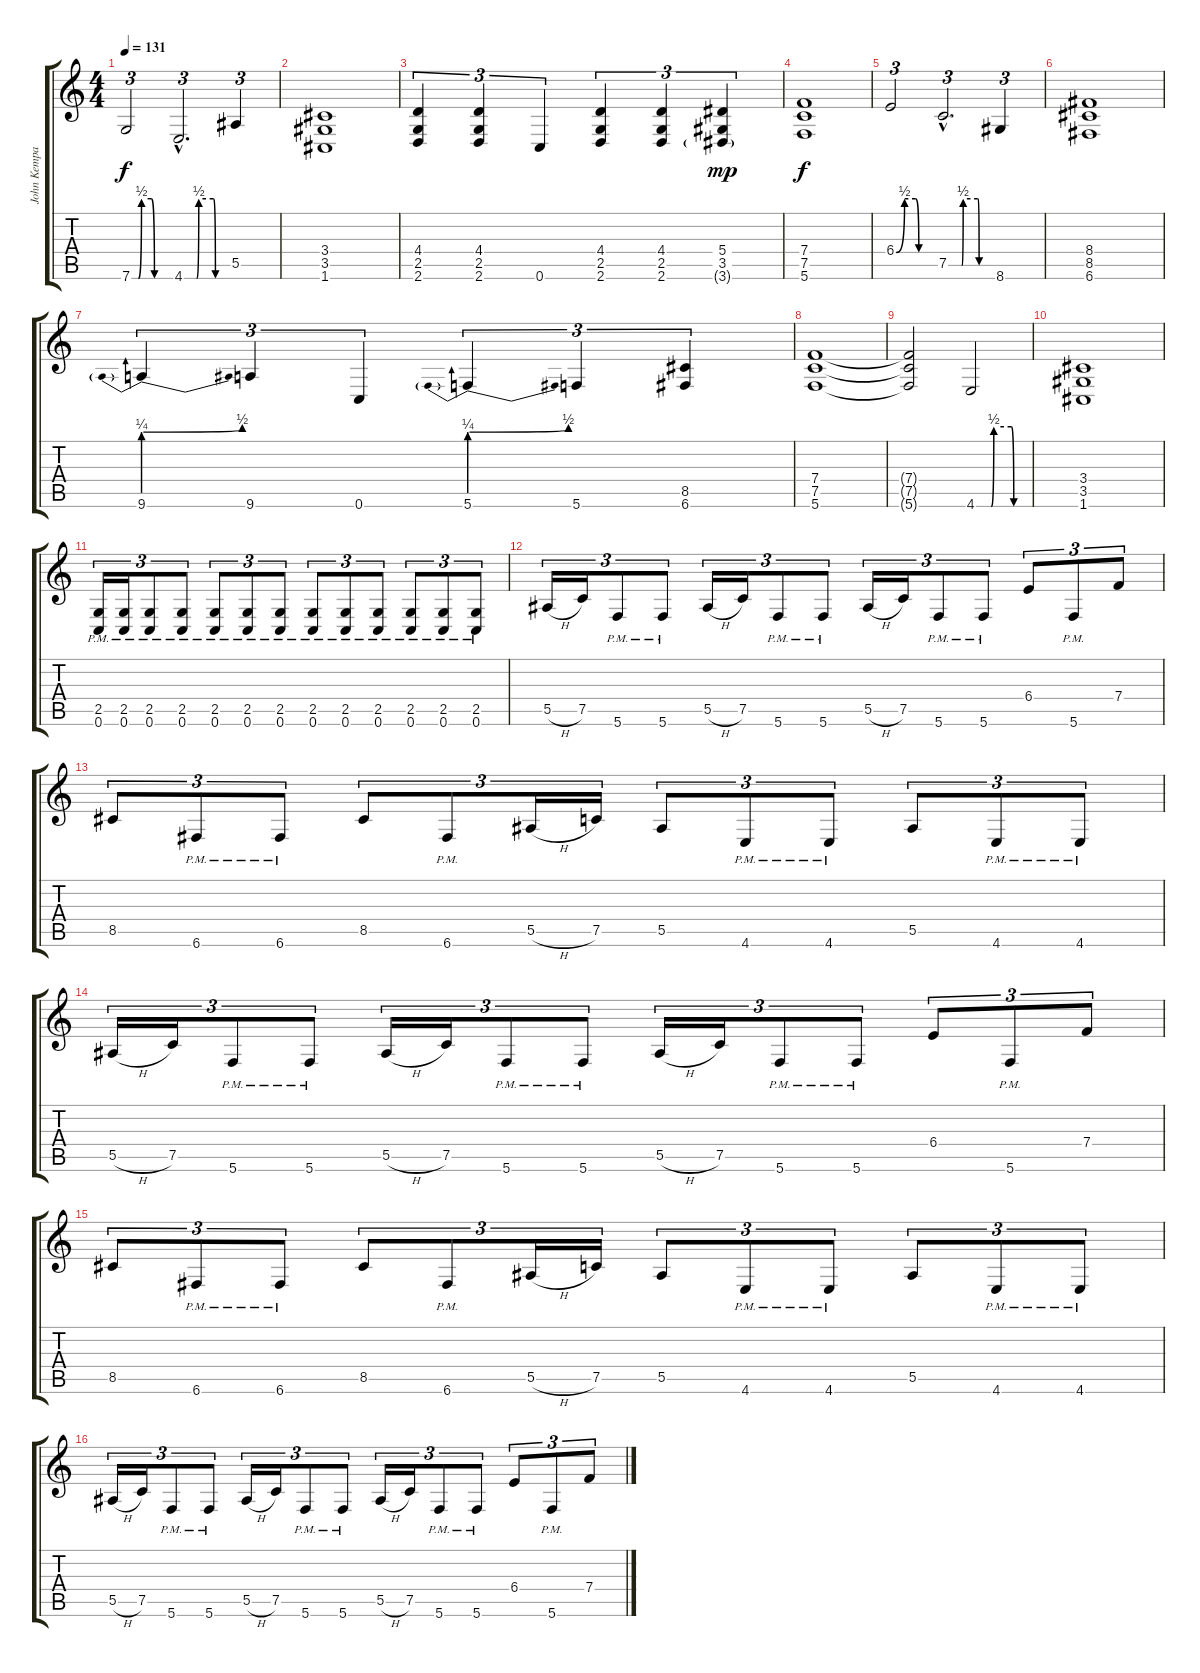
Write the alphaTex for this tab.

\track ("John Kempainen (Rhythm Guitar)" "John Kempa") {instrument distortionguitar}
\staff {score tabs}
\tuning (C4 G3 Eb3 Bb2 F2 C2) {hide}
\ts (4 4)
\tempo 131
\clef g2
\ks c
7.6{be (custom 0 0 10 0 15 2 30 2 35 0 60 0)}.2{tu (3 2) dy f} 4.6{be (custom 0 0 17 0 20 2 40 2 43 0 60 0) hac}.2{d tu (3 2)} 5.5.4{tu (3 2)} |
(3.4 3.5 1.6).1 |
(4.4 2.5 2.6).4{tu (3 2)} (4.4 2.5 2.6).4{tu (3 2)} 0.6.4{tu (3 2)} (4.4 2.5 2.6).4{tu (3 2)} (4.4 2.5 2.6).4{tu (3 2)} (5.4 3.5 3.6{g}).4{tu (3 2) dy mp} |
(7.4 7.5 5.6).1{dy f} |
6.4{be (custom 0 0 13 2 30 2 35 0 60 0)}.2{tu (3 2)} 7.5{be (custom 0 0 18 0 20 2 40 2 42 0 60 0) hac}.2{d tu (3 2)} 8.6.4{tu (3 2)} |
(8.4 8.5 6.6).1 |
9.6{be (prebendbend 0 1 60 2)}.4{tu (3 2)} 9.6.4{tu (3 2)} 0.6.4{tu (3 2)} 5.6{be (prebendbend 0 1 60 2)}.4{tu (3 2)} 5.6.4{tu (3 2)} (8.5 6.6).4{tu (3 2)} |
(7.4 7.5 5.6).1 |
(7.4{t} 7.5{t} 5.6{t}).2 4.6{be (custom 0 0 17 0 20 2 40 2 43 0 60 0)}.2 |
(3.4 3.5 1.6).1 |
(2.5{pm} 0.6{pm}).16{tu (3 2)} (2.5{pm} 0.6{pm}).16{tu (3 2)} (2.5{pm} 0.6{pm}).8{tu (3 2)} (2.5{pm} 0.6{pm}).8{tu (3 2)} (2.5{pm} 0.6{pm}).8{tu (3 2)} (2.5{pm} 0.6{pm}).8{tu (3 2)} (2.5{pm} 0.6{pm}).8{tu (3 2)} (2.5{pm} 0.6{pm}).8{tu (3 2)} (2.5{pm} 0.6{pm}).8{tu (3 2)} (2.5{pm} 0.6{pm}).8{tu (3 2)} (2.5{pm} 0.6{pm}).8{tu (3 2)} (2.5{pm} 0.6{pm}).8{tu (3 2)} (2.5{pm} 0.6{pm}).8{tu (3 2)} |
5.5{h}.16{tu (3 2)} 7.5.16{tu (3 2)} 5.6{pm}.8{tu (3 2)} 5.6{pm}.8{tu (3 2)} 5.5{h}.16{tu (3 2)} 7.5.16{tu (3 2)} 5.6{pm}.8{tu (3 2)} 5.6{pm}.8{tu (3 2)} 5.5{h}.16{tu (3 2)} 7.5.16{tu (3 2)} 5.6{pm}.8{tu (3 2)} 5.6{pm}.8{tu (3 2)} 6.4.8{tu (3 2)} 5.6{pm}.8{tu (3 2)} 7.4.8{tu (3 2)} |
8.5.8{tu (3 2)} 6.6{pm}.8{tu (3 2)} 6.6{pm}.8{tu (3 2)} 8.5.8{tu (3 2)} 6.6{pm}.8{tu (3 2)} 5.5{h}.16{tu (3 2)} 7.5.16{tu (3 2)} 5.5.8{tu (3 2)} 4.6{pm}.8{tu (3 2)} 4.6{pm}.8{tu (3 2)} 5.5.8{tu (3 2)} 4.6{pm}.8{tu (3 2)} 4.6{pm}.8{tu (3 2)} |
5.5{h}.16{tu (3 2)} 7.5.16{tu (3 2)} 5.6{pm}.8{tu (3 2)} 5.6{pm}.8{tu (3 2)} 5.5{h}.16{tu (3 2)} 7.5.16{tu (3 2)} 5.6{pm}.8{tu (3 2)} 5.6{pm}.8{tu (3 2)} 5.5{h}.16{tu (3 2)} 7.5.16{tu (3 2)} 5.6{pm}.8{tu (3 2)} 5.6{pm}.8{tu (3 2)} 6.4.8{tu (3 2)} 5.6{pm}.8{tu (3 2)} 7.4.8{tu (3 2)} |
8.5.8{tu (3 2)} 6.6{pm}.8{tu (3 2)} 6.6{pm}.8{tu (3 2)} 8.5.8{tu (3 2)} 6.6{pm}.8{tu (3 2)} 5.5{h}.16{tu (3 2)} 7.5.16{tu (3 2)} 5.5.8{tu (3 2)} 4.6{pm}.8{tu (3 2)} 4.6{pm}.8{tu (3 2)} 5.5.8{tu (3 2)} 4.6{pm}.8{tu (3 2)} 4.6{pm}.8{tu (3 2)} |
5.5{h}.16{tu (3 2)} 7.5.16{tu (3 2)} 5.6{pm}.8{tu (3 2)} 5.6{pm}.8{tu (3 2)} 5.5{h}.16{tu (3 2)} 7.5.16{tu (3 2)} 5.6{pm}.8{tu (3 2)} 5.6{pm}.8{tu (3 2)} 5.5{h}.16{tu (3 2)} 7.5.16{tu (3 2)} 5.6{pm}.8{tu (3 2)} 5.6{pm}.8{tu (3 2)} 6.4.8{tu (3 2)} 5.6{pm}.8{tu (3 2)} 7.4.8{tu (3 2)}
